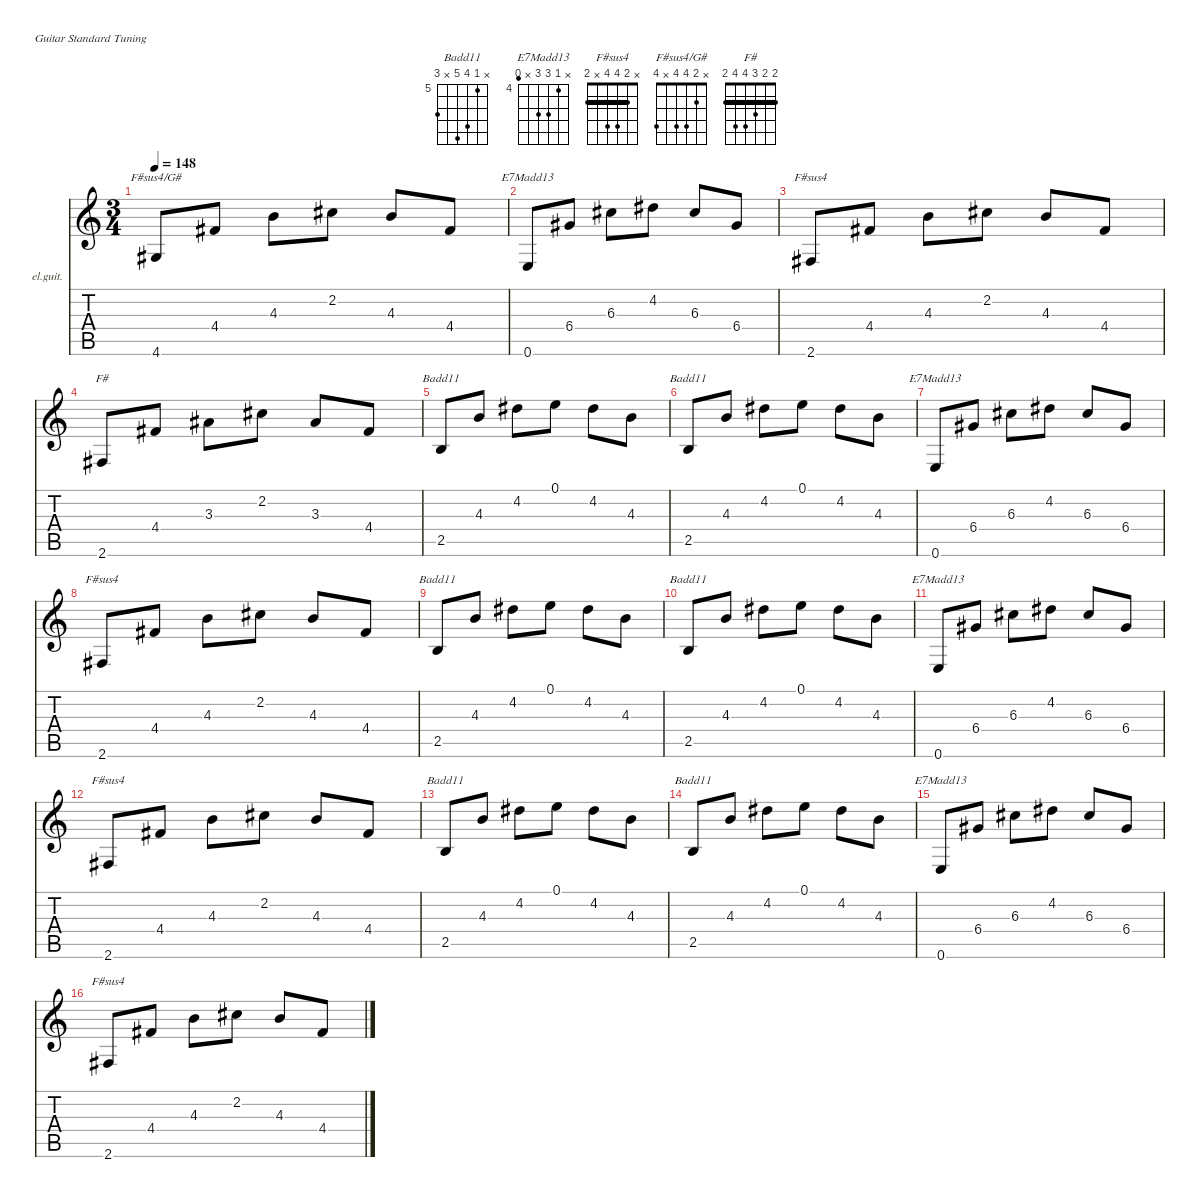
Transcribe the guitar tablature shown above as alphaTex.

\defaultSystemsLayout 4
\hideDynamics
\bracketExtendMode nobrackets
\firstSystemTrackNameOrientation horizontal
\otherSystemsTrackNameOrientation horizontal
\track ("Guitar Arpeggios" "el.guit.") {instrument electricguitarmuted}
\staff {score tabs}
\tuning (E4 B3 G3 D3 A2 E2)
\chord ("Badd11" x 5 8 9 x 7) {firstfret 5}
\chord ("E7Madd13" x 4 6 6 x 3) {firstfret 4}
\chord ("F#sus4" x 2 4 4 x 2) {barre 2}
\chord ("F#sus4/G#" x 2 4 4 x 4)
\chord ("F#" 2 2 3 4 4 2) {barre (2 2)}
\ts (3 4)
\tempo 148
\clef g2
\ks c
4.6{acc #}.8{ch "F#sus4/G#" dy f beam Up} 4.4{acc #}.8{beam Up} 4.3.8{beam Down} 2.2{acc #}.8{beam Down} 4.3.8{beam Up} 4.4{acc #}.8{beam Up} |
0.6.8{ch "E7Madd13" beam Up} 6.4{acc #}.8{beam Up} 6.3{acc #}.8{beam Down} 4.2{acc #}.8{beam Down} 6.3{acc #}.8{beam Up} 6.4{acc #}.8{beam Up} |
2.6{acc #}.8{ch "F#sus4" beam Up} 4.4{acc #}.8{beam Up} 4.3.8{beam Down} 2.2{acc #}.8{beam Down} 4.3.8{beam Up} 4.4{acc #}.8{beam Up} |
2.6{acc #}.8{ch "F#" beam Up} 4.4{acc #}.8{beam Up} 3.3{acc #}.8{beam Down} 2.2{acc #}.8{beam Down} 3.3{acc #}.8{beam Up} 4.4{acc #}.8{beam Up} |
2.5.8{ch "Badd11" beam Up} 4.3.8{beam Up} 4.2{acc #}.8{beam Down} 0.1.8{beam Down} 4.2{acc #}.8{beam Down} 4.3.8{beam Down} |
2.5.8{ch "Badd11" beam Up} 4.3.8{beam Up} 4.2{acc #}.8{beam Down} 0.1.8{beam Down} 4.2{acc #}.8{beam Down} 4.3.8{beam Down} |
0.6.8{ch "E7Madd13" beam Up} 6.4{acc #}.8{beam Up} 6.3{acc #}.8{beam Down} 4.2{acc #}.8{beam Down} 6.3{acc #}.8{beam Up} 6.4{acc #}.8{beam Up} |
2.6{acc #}.8{ch "F#sus4" beam Up} 4.4{acc #}.8{beam Up} 4.3.8{beam Down} 2.2{acc #}.8{beam Down} 4.3.8{beam Up} 4.4{acc #}.8{beam Up} |
2.5.8{ch "Badd11" beam Up} 4.3.8{beam Up} 4.2{acc #}.8{beam Down} 0.1.8{beam Down} 4.2{acc #}.8{beam Down} 4.3.8{beam Down} |
2.5.8{ch "Badd11" beam Up} 4.3.8{beam Up} 4.2{acc #}.8{beam Down} 0.1.8{beam Down} 4.2{acc #}.8{beam Down} 4.3.8{beam Down} |
0.6.8{ch "E7Madd13" beam Up} 6.4{acc #}.8{beam Up} 6.3{acc #}.8{beam Down} 4.2{acc #}.8{beam Down} 6.3{acc #}.8{beam Up} 6.4{acc #}.8{beam Up} |
2.6{acc #}.8{ch "F#sus4" beam Up} 4.4{acc #}.8{beam Up} 4.3.8{beam Down} 2.2{acc #}.8{beam Down} 4.3.8{beam Up} 4.4{acc #}.8{beam Up} |
2.5.8{ch "Badd11" beam Up} 4.3.8{beam Up} 4.2{acc #}.8{beam Down} 0.1.8{beam Down} 4.2{acc #}.8{beam Down} 4.3.8{beam Down} |
2.5.8{ch "Badd11" beam Up} 4.3.8{beam Up} 4.2{acc #}.8{beam Down} 0.1.8{beam Down} 4.2{acc #}.8{beam Down} 4.3.8{beam Down} |
0.6.8{ch "E7Madd13" beam Up} 6.4{acc #}.8{beam Up} 6.3{acc #}.8{beam Down} 4.2{acc #}.8{beam Down} 6.3{acc #}.8{beam Up} 6.4{acc #}.8{beam Up} |
2.6{acc #}.8{ch "F#sus4" beam Up} 4.4{acc #}.8{beam Up} 4.3.8{beam Down} 2.2{acc #}.8{beam Down} 4.3.8{beam Up} 4.4{acc #}.8{beam Up}
